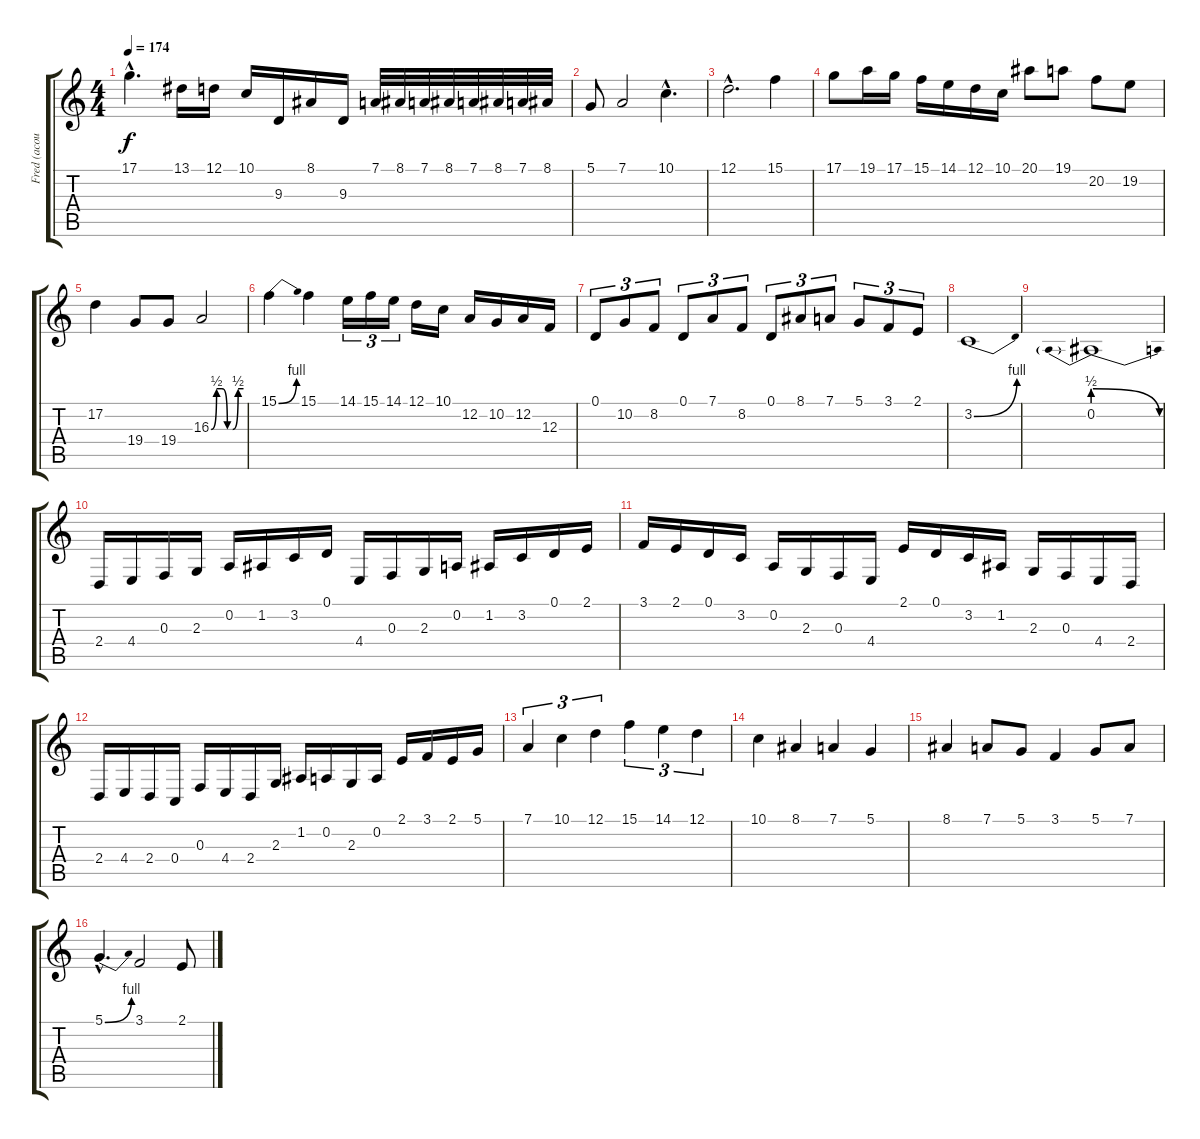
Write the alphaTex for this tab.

\track ("Fred (acoustic)" "Fred (acou") {instrument clarinet}
\staff {score tabs}
\tuning (D4 A3 F3 C3 G2 D2) {hide}
\ts (4 4)
\tempo 174
\clef g2
\ks c
17.1{hac}.4{d dy f} 13.1.16 12.1.16 10.1.16 9.3.16 8.1.16 9.3.16 7.1.32 8.1.32 7.1.32 8.1.32 7.1.32 8.1.32 7.1.32 8.1.32 |
5.1.8 7.1.2 10.1{hac}.4{d} |
12.1{hac}.2{d} 15.1.4 |
17.1.8 19.1.16 17.1.16 15.1.16 14.1.16 12.1.16 10.1.16 20.1.8 19.1.8 20.2.8 19.2.8 |
17.2.4 19.4.8 19.4.8 16.3{be (custom 0 0 10 2 20 2 30 0 40 0 50 2 60 2)}.2 |
15.1{be (bend 0 0 60 4)}.4 15.1.4 14.1.16{tu (3 2)} 15.1.16{tu (3 2)} 14.1.16{tu (3 2)} 12.1.16 10.1.16 12.2.16 10.2.16 12.2.16 12.3.16 |
0.1.8{tu (3 2)} 10.2.8{tu (3 2)} 8.2.8{tu (3 2)} 0.1.8{tu (3 2)} 7.1.8{tu (3 2)} 8.2.8{tu (3 2)} 0.1.8{tu (3 2)} 8.1.8{tu (3 2)} 7.1.8{tu (3 2)} 5.1.8{tu (3 2)} 3.1.8{tu (3 2)} 2.1.8{tu (3 2)} |
3.2{be (bend 0 0 60 4)}.1 |
0.2{be (prebendrelease 0 2 60 0)}.1 |
2.4.16 4.4.16 0.3.16 2.3.16 0.2.16 1.2.16 3.2.16 0.1.16 4.4.16 0.3.16 2.3.16 0.2.16 1.2.16 3.2.16 0.1.16 2.1.16 |
3.1.16 2.1.16 0.1.16 3.2.16 0.2.16 2.3.16 0.3.16 4.4.16 2.1.16 0.1.16 3.2.16 1.2.16 2.3.16 0.3.16 4.4.16 2.4.16 |
2.4.16 4.4.16 2.4.16 0.4.16 0.3.16 4.4.16 2.4.16 2.3.16 1.2.16 0.2.16 2.3.16 0.2.16 2.1.16 3.1.16 2.1.16 5.1.16 |
7.1.4{tu (3 2)} 10.1.4{tu (3 2)} 12.1.4{tu (3 2)} 15.1.4{tu (3 2)} 14.1.4{tu (3 2)} 12.1.4{tu (3 2)} |
10.1.4 8.1.4 7.1.4 5.1.4 |
8.1.4 7.1.8 5.1.8 3.1.4 5.1.8 7.1.8 |
5.1{be (bend 0 0 60 4) hac}.4{d} 3.1.2 2.1.8
